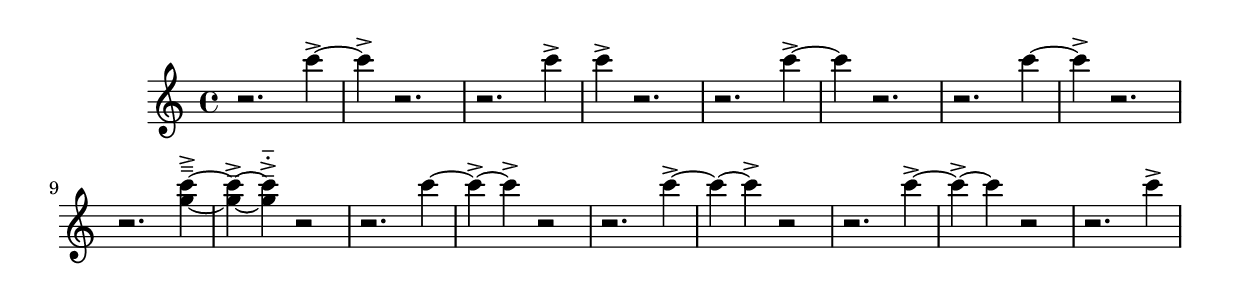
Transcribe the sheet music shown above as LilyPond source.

\version "2.17.2"

\header {
  texidoc = "Scripts avoid ties.
"
}

% Managing what note heads' scripts have been accounted for in
% the Tie_engraver is tricky.
% This regtest tries to confuse it with various configurations
% Of notes with and without ties, with multiple scripts, etc..

\relative c''' {
  r2. c4~-> | c-> r2. |
  r2. c4-> | c-> r2. |
  r2. c4~-> | c r2. |
  r2. c4~ | c-> r2. | \break
  r2. <g-- c-> >4--~ | <g-- c>-> ~ <g c---_>-> r2 |
  r2. c4~ | c-> ~ c-> r2 |
  r2. c4~-> | c ~ c-> r2 |
  r2. c4~-> | c-> ~ c r2 |
  r2. c4-> |
}
